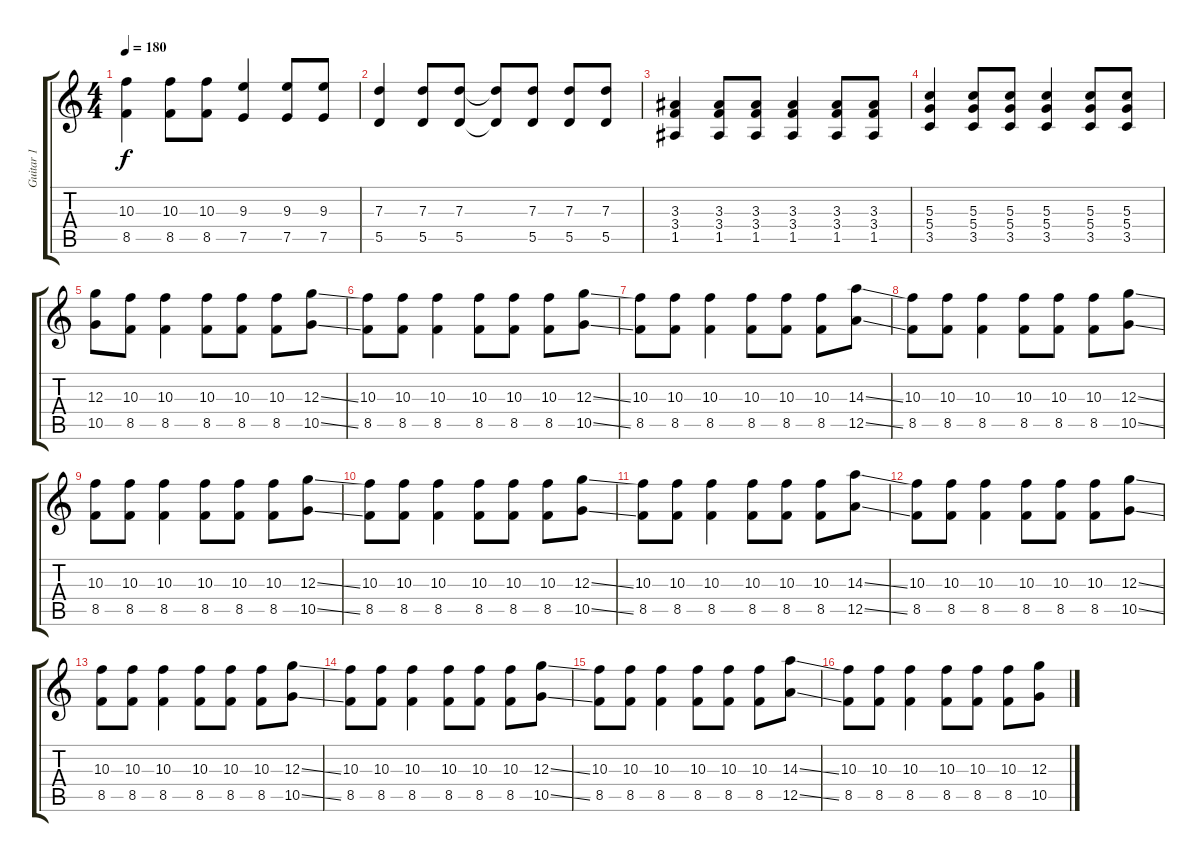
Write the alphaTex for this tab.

\track ("Guitar 1" "Guitar 1") {instrument overdrivenguitar}
\staff {score tabs}
\tuning (E4 B3 G3 D3 A2 E2) {hide}
\ts (4 4)
\tempo 180
\clef g2
\ks c
(10.3 8.5).4{dy f} (10.3 8.5).8 (10.3 8.5).8 (9.3 7.5).4 (9.3 7.5).8 (9.3 7.5).8 |
(7.3 5.5).4 (7.3 5.5).8 (7.3 5.5).8 (7.3{t} 5.5{t}).8 (7.3 5.5).8 (7.3 5.5).8 (7.3 5.5).8 |
(3.3 3.4 1.5).4 (3.3 3.4 1.5).8 (3.3 3.4 1.5).8 (3.3 3.4 1.5).4 (3.3 3.4 1.5).8 (3.3 3.4 1.5).8 |
(5.3 5.4 3.5).4 (5.3 5.4 3.5).8 (5.3 5.4 3.5).8 (5.3 5.4 3.5).4 (5.3 5.4 3.5).8 (5.3 5.4 3.5).8 |
(12.3 10.5).8 (10.3 8.5).8 (10.3 8.5).4 (10.3 8.5).8 (10.3 8.5).8 (10.3 8.5).8 (12.3{ss} 10.5{ss}).8 |
(10.3 8.5).8 (10.3 8.5).8 (10.3 8.5).4 (10.3 8.5).8 (10.3 8.5).8 (10.3 8.5).8 (12.3{ss} 10.5{ss}).8 |
(10.3 8.5).8 (10.3 8.5).8 (10.3 8.5).4 (10.3 8.5).8 (10.3 8.5).8 (10.3 8.5).8 (14.3{ss} 12.5{ss}).8 |
(10.3 8.5).8 (10.3 8.5).8 (10.3 8.5).4 (10.3 8.5).8 (10.3 8.5).8 (10.3 8.5).8 (12.3{ss} 10.5{ss}).8 |
(10.3 8.5).8 (10.3 8.5).8 (10.3 8.5).4 (10.3 8.5).8 (10.3 8.5).8 (10.3 8.5).8 (12.3{ss} 10.5{ss}).8 |
(10.3 8.5).8 (10.3 8.5).8 (10.3 8.5).4 (10.3 8.5).8 (10.3 8.5).8 (10.3 8.5).8 (12.3{ss} 10.5{ss}).8 |
(10.3 8.5).8 (10.3 8.5).8 (10.3 8.5).4 (10.3 8.5).8 (10.3 8.5).8 (10.3 8.5).8 (14.3{ss} 12.5{ss}).8 |
(10.3 8.5).8 (10.3 8.5).8 (10.3 8.5).4 (10.3 8.5).8 (10.3 8.5).8 (10.3 8.5).8 (12.3{ss} 10.5{ss}).8 |
(10.3 8.5).8 (10.3 8.5).8 (10.3 8.5).4 (10.3 8.5).8 (10.3 8.5).8 (10.3 8.5).8 (12.3{ss} 10.5{ss}).8 |
(10.3 8.5).8 (10.3 8.5).8 (10.3 8.5).4 (10.3 8.5).8 (10.3 8.5).8 (10.3 8.5).8 (12.3{ss} 10.5{ss}).8 |
(10.3 8.5).8 (10.3 8.5).8 (10.3 8.5).4 (10.3 8.5).8 (10.3 8.5).8 (10.3 8.5).8 (14.3{ss} 12.5{ss}).8 |
(10.3 8.5).8 (10.3 8.5).8 (10.3 8.5).4 (10.3 8.5).8 (10.3 8.5).8 (10.3 8.5).8 (12.3{ss} 10.5{ss}).8
